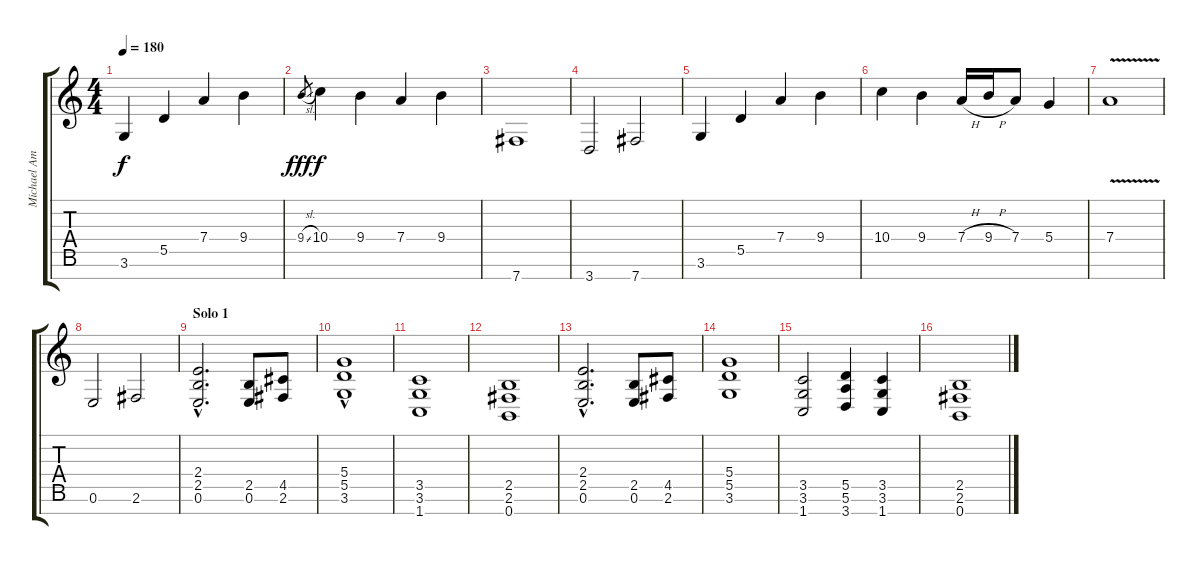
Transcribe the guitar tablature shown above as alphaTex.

\track ("Michael Amott" "Michael Am") {instrument distortionguitar}
\staff {score tabs}
\tuning (E4 B3 G3 D3 A2 E2 B1) {hide}
\ts (4 4)
\tempo 180
\clef g2
\ks c
3.6.4{dy f} 5.5.4 7.4.4 9.4.4 |
9.4{sl}.8{gr dy fff} 10.4.4{dy f} 9.4.4 7.4.4 9.4.4 |
7.7.1 |
3.7.2 7.7.2 |
3.6.4 5.5.4 7.4.4 9.4.4 |
10.4.4 9.4.4 7.4{h}.16 9.4{h}.16 7.4.8 5.4.4 |
7.4{v}.1 |
0.6.2 2.6.2 |
\section ("" "Solo 1")
(2.4{hac} 2.5{hac} 0.6{hac}).2{d} (2.5 0.6).8 (4.5 2.6).8 |
(5.4 5.5 3.6{hac}).1 |
(3.5 3.6 1.7).1 |
(2.5 2.6 0.7).1 |
(2.4{hac} 2.5{hac} 0.6{hac}).2{d} (2.5 0.6).8 (4.5 2.6).8 |
(5.4 5.5 3.6).1 |
(3.5 3.6 1.7).2 (5.5 5.6 3.7).4 (3.5 3.6 1.7).4 |
(2.5 2.6 0.7).1
